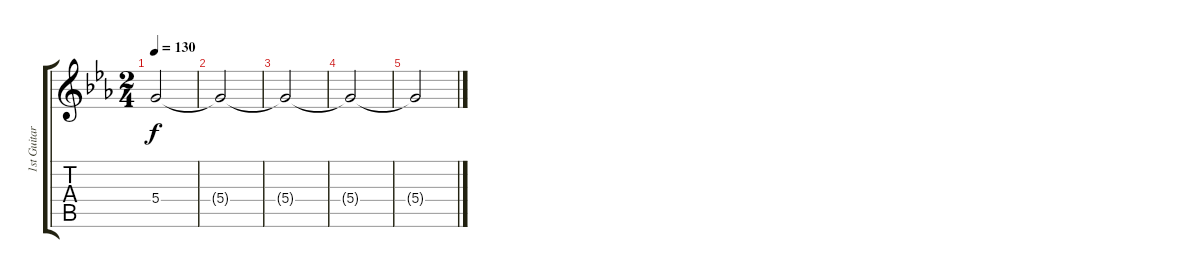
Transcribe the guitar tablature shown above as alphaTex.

\track ("1st Guitar " "1st Guitar") {instrument distortionguitar}
\staff {score tabs}
\tuning (E4 B3 G3 D3 A2 E2) {hide}
\ts (2 4)
\tempo 130
\clef g2
\ks cminor
5.4{t}.2{dy f} |
5.4{t}.2 |
5.4{t}.2 |
5.4{t}.2 |
5.4{t}.2
